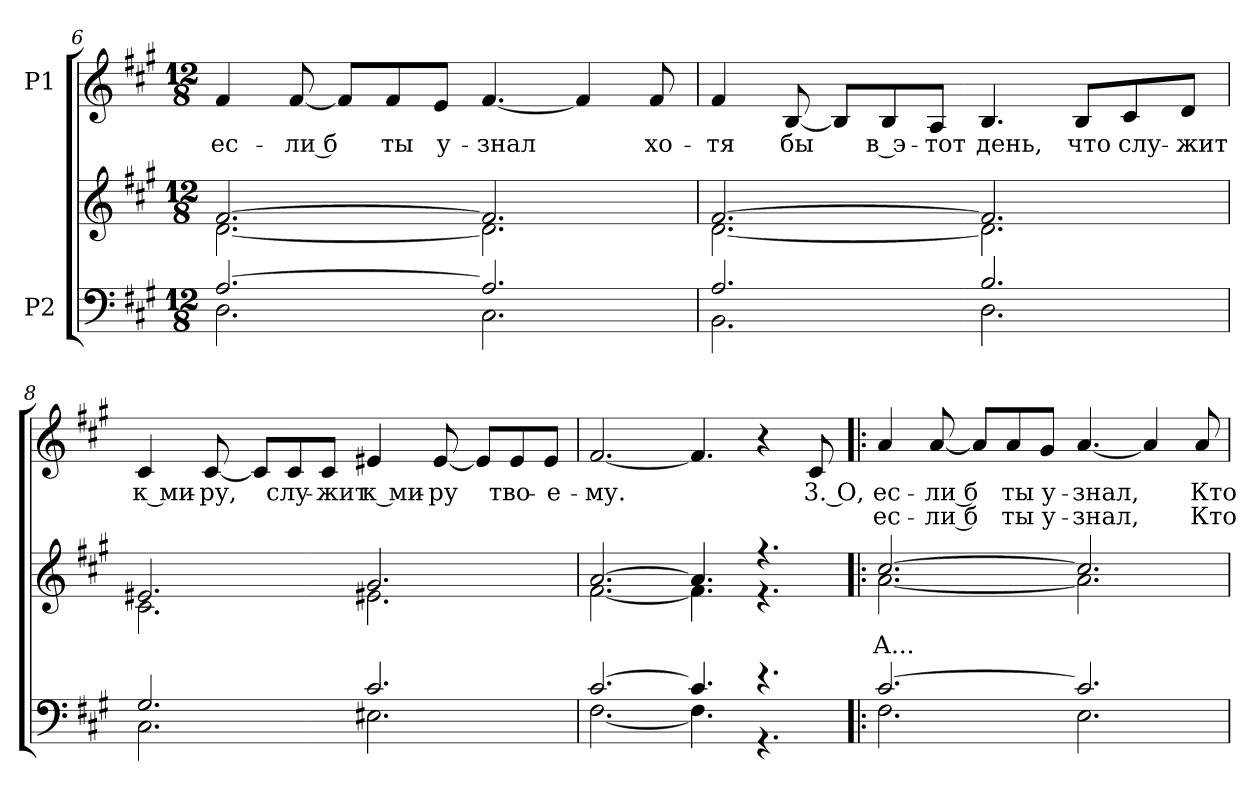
**kern	**kern	**text	**kern	**text	**text
*part2	*part2	*part2	*part1	*part1	*part1
*staff3	*staff2	*staff2	*staff1	*staff1	*staff1
*I"P2	*	*	*I"P1	*	*
!!LO:LB:g=z
*clefF4	*clefG2	*	*clefG2	*	*
*k[f#c#g#]	*k[f#c#g#]	*	*k[f#c#g#]	*	*
*A:	*A:	*	*A:	*	*
*M12/8	*M12/8	*	*M12/8	*	*
=6	=6	=6	=6	=6	=6
*^	*^	*	*	*	*
!	!	!	!	!	!	!LO:LY:b:color=#000000	!
[>2.Ai/	2.Di\	[>2.f#i/	[<2.di\	.	4f#i/	ес-	.
!	!	!	!	!	!	!LO:LY:b:color=#000000	!
.	.	.	.	.	[<8f#i/	-ли б	.
.	.	.	.	.	8f#i/L]	.	.
!	!	!	!	!	!	!LO:LY:b:color=#000000	!
.	.	.	.	.	8f#i/	ты	.
!	!	!	!	!	!	!LO:LY:b:color=#000000	!
.	.	.	.	.	8ei/J	у-	.
!	!	!	!	!	!	!LO:LY:b:color=#000000	!
2.Ai/]	2.C#i\	2.f#i/]	2.di\]	.	[<4.f#i/	-знал	.
.	.	.	.	.	4f#i/]	.	.
!	!	!	!	!	!	!LO:LY:b:color=#000000	!
.	.	.	.	.	8f#i/	хо--	.
=7	=7	=7	=7	=7	=7	=7	=7
!	!	!	!	!	!	!LO:LY:b:color=#000000	!
2.Ai/	2.BBi\	[>2.f#i/	[<2.di\	.	4f#i/	-тя	.
!	!	!	!	!	!	!LO:LY:b:color=#000000	!
.	.	.	.	.	[<8Bi/	бы	.
.	.	.	.	.	8Bi/L]	.	.
!	!	!	!	!	!	!LO:LY:b:color=#000000	!
.	.	.	.	.	8Bi/	в э-	.
!	!	!	!	!	!	!LO:LY:b:color=#000000	!
.	.	.	.	.	8Ai/J	-тот	.
!	!	!	!	!	!	!LO:LY:b:color=#000000	!
2.Bi/	2.Di\	2.f#i/]	2.di\]	.	4.Bi/	день,	.
!	!	!	!	!	!	!LO:LY:b:color=#000000	!
.	.	.	.	.	8Bi/L	что	.
!	!	!	!	!	!	!LO:LY:b:color=#000000	!
.	.	.	.	.	8c#i/	слу-	.
!	!	!	!	!	!	!LO:LY:b:color=#000000	!
.	.	.	.	.	8di/J	-жит	.
!!LO:PB:g=z
=8	=8	=8	=8	=8	=8	=8	=8
!	!	!	!	!	!	!LO:LY:b:color=#000000	!
2.G#i/	2.C#i\	2.e#Xi/	2.c#i\	.	4c#i/	к ми-	.
!	!	!	!	!	!	!LO:LY:b:color=#000000	!
.	.	.	.	.	[<8c#i/	-ру,	.
.	.	.	.	.	8c#i/L]	.	.
!	!	!	!	!	!	!LO:LY:b:color=#000000	!
.	.	.	.	.	8c#i/	слу-	.
!	!	!	!	!	!	!LO:LY:b:color=#000000	!
.	.	.	.	.	8c#i/J	-жит	.
!	!	!	!	!	!	!LO:LY:b:color=#000000	!
2.c#i/	2.E#Xi\	2.g#i/	2.e#Xi\	.	4e#Xi/	к ми-	.
!	!	!	!	!	!	!LO:LY:b:color=#000000	!
.	.	.	.	.	[<8e#i/	-ру	.
.	.	.	.	.	8e#i/L]	.	.
!	!	!	!	!	!	!LO:LY:b:color=#000000	!
.	.	.	.	.	8e#i/	тво-	.
!	!	!	!	!	!	!LO:LY:b:color=#000000	!
.	.	.	.	.	8e#i/J	-е-	.
=9	=9	=9	=9	=9	=9	=9	=9
!	!	!	!	!	!	!LO:LY:b:color=#000000	!
[>2.c#i/	[<2.F#i\	[>2.ai/	[<2.f#i\	.	[<2.f#i/	-му.	.
4.c#i/]	4.F#i\]	4.ai/]	4.f#i\]	.	4.f#i/]	.	.
4.r	4.r	4.r	4.r	.	4r	.	.
!	!	!	!	!	!	!LO:LY:b:color=#000000	!
.	.	.	.	.	8c#i/	3. О,	.
=10!|:	=10!|:	=10!|:	=10!|:	=10!|:	=10!|:	=10!|:	=10!|:
!	!	!	!	!LO:LY:b:color=#000000	!	!	!
!	!	!	!	!	!	!LO:LY:b:color=#000000	!LO:LY:b:color=#000000
[>2.c#i/	2.F#i\	[>2.cc#i/	[<2.ai\	А...	4ai/	ес-	ес-
!	!	!	!	!	!	!LO:LY:b:color=#000000	!LO:LY:b:color=#000000
.	.	.	.	.	[<8ai/	-ли б	-ли б
.	.	.	.	.	8ai/L]	.	.
!	!	!	!	!	!	!LO:LY:b:color=#000000	!LO:LY:b:color=#000000
.	.	.	.	.	8ai/	ты	ты
!	!	!	!	!	!	!LO:LY:b:color=#000000	!LO:LY:b:color=#000000
.	.	.	.	.	8g#i/J	у-	у-
!	!	!	!	!	!	!LO:LY:b:color=#000000	!LO:LY:b:color=#000000
2.c#i/]	2.Ei\	2.cc#i/]	2.ai\]	.	[<4.ai/	-знал,	-знал,
.	.	.	.	.	4ai/]	.	.
!	!	!	!	!	!	!LO:LY:b:color=#000000	!LO:LY:b:color=#000000
.	.	.	.	.	8ai/	Кто	Кто
*v	*v	*	*	*	*	*	*
*	*v	*v	*	*	*	*
=	=	=	=	=	=
*-	*-	*-	*-	*-	*-
